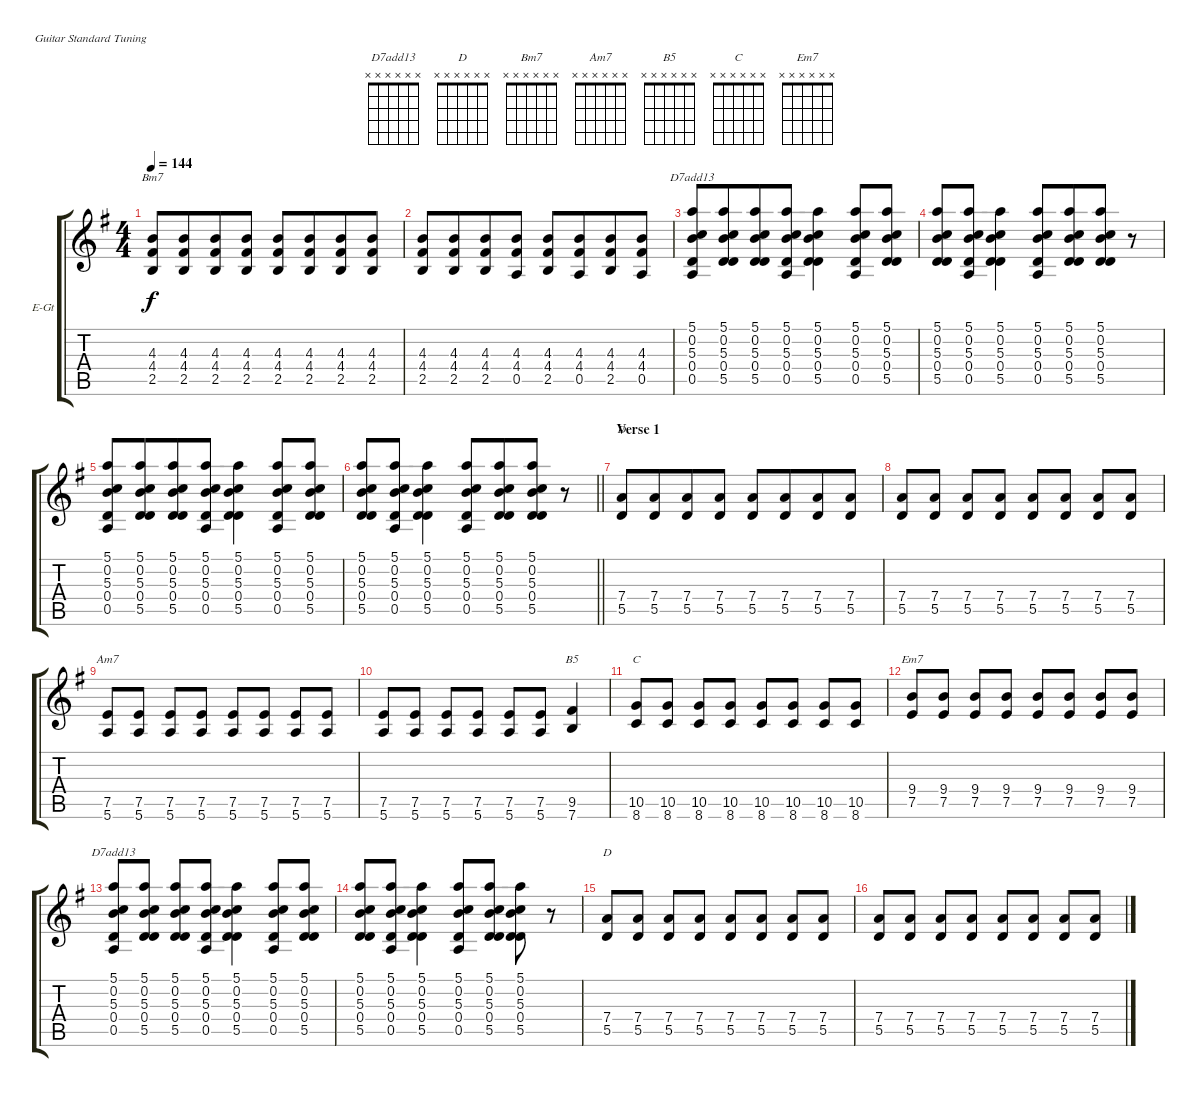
\bracketExtendMode groupsimilarinstruments
\firstSystemTrackNameOrientation horizontal
\otherSystemsTrackNameOrientation horizontal
\track ("Guitar 2" "E-Gt") {instrument overdrivenguitar}
\staff {score tabs}
\tuning (E4 B3 G3 D3 A2 E2)
\chord ("D7add13" x x x x x x)
\chord ("D" x x x x x x)
\chord ("Bm7" x x x x x x)
\chord ("Am7" x x x x x x)
\chord ("B5" x x x x x x)
\chord ("C" x x x x x x)
\chord ("Em7" x x x x x x)
\ts (4 4)
\beaming (8 4 4 4 2)
\tempo 144
\clef g2
\ks g
(4.3 4.4 2.5).8{ch "Bm7" dy f} (4.3 4.4 2.5).8 (4.3 4.4 2.5).8 (4.3 4.4 2.5).8 (4.3 4.4 2.5).8 (4.3 4.4 2.5).8 (4.3 4.4 2.5).8 (4.3 4.4 2.5).8 |
(4.3 4.4 2.5).8 (4.3 4.4 2.5).8 (4.3 4.4 2.5).8 (4.3 4.4 0.5).8 (4.3 4.4 2.5).8 (4.3 4.4 0.5).8 (4.3 4.4 2.5).8 (4.3 4.4 0.5).8 |
(5.1 0.2 5.3 0.4 0.5).8{ch "D7add13"} (5.1 0.2 5.3 0.4 5.5).8 (5.1 0.2 5.3 0.4 5.5).8 (5.1 0.2 5.3 0.4 0.5).8 (5.1 0.2 5.3 0.4 5.5).4 (5.1 0.2 5.3 0.4 0.5).8 (5.1 0.2 5.3 0.4 5.5).8 |
(5.1 0.2 5.3 0.4 5.5).8 (5.1 0.2 5.3 0.4 0.5).8 (5.1 0.2 5.3 0.4 5.5).4 (5.1 0.2 5.3 0.4 0.5).8 (5.1 0.2 5.3 0.4 5.5).8 (5.1 0.2 5.3 0.4 5.5).8 r.8 |
(5.1 0.2 5.3 0.4 0.5).8 (5.1 0.2 5.3 0.4 5.5).8 (5.1 0.2 5.3 0.4 5.5).8 (5.1 0.2 5.3 0.4 0.5).8 (5.1 0.2 5.3 0.4 5.5).4 (5.1 0.2 5.3 0.4 0.5).8 (5.1 0.2 5.3 0.4 5.5).8 |
\barLineRight lightlight
(5.1 0.2 5.3 0.4 5.5).8 (5.1 0.2 5.3 0.4 0.5).8 (5.1 0.2 5.3 0.4 5.5).4 (5.1 0.2 5.3 0.4 0.5).8 (5.1 0.2 5.3 0.4 5.5).8 (5.1 0.2 5.3 0.4 5.5).8 r.8 |
\section ("" "Verse 1")
(7.4 5.5).8{ch "D"} (7.4 5.5).8 (7.4 5.5).8 (7.4 5.5).8 (7.4 5.5).8 (7.4 5.5).8 (7.4 5.5).8 (7.4 5.5).8 |
\beaming (8 2 2 2 2)
(7.4 5.5).8 (7.4 5.5).8 (7.4 5.5).8 (7.4 5.5).8 (7.4 5.5).8 (7.4 5.5).8 (7.4 5.5).8 (7.4 5.5).8 |
(7.5 5.6).8{ch "Am7"} (7.5 5.6).8 (7.5 5.6).8 (7.5 5.6).8 (7.5 5.6).8 (7.5 5.6).8 (7.5 5.6).8 (7.5 5.6).8 |
(7.5 5.6).8 (7.5 5.6).8 (7.5 5.6).8 (7.5 5.6).8 (7.5 5.6).8 (7.5 5.6).8 (9.5 7.6).4{ch "B5"} |
(10.5 8.6).8{ch "C"} (10.5 8.6).8 (10.5 8.6).8 (10.5 8.6).8 (10.5 8.6).8 (10.5 8.6).8 (10.5 8.6).8 (10.5 8.6).8 |
(9.4 7.5).8{ch "Em7"} (9.4 7.5).8 (9.4 7.5).8 (9.4 7.5).8 (9.4 7.5).8 (9.4 7.5).8 (9.4 7.5).8 (9.4 7.5).8 |
(5.1 0.2 5.3 0.4 0.5).8{ch "D7add13"} (5.1 0.2 5.3 0.4 5.5).8 (5.1 0.2 5.3 0.4 5.5).8 (5.1 0.2 5.3 0.4 0.5).8 (5.1 0.2 5.3 0.4 5.5).4 (5.1 0.2 5.3 0.4 0.5).8 (5.1 0.2 5.3 0.4 5.5).8 |
(5.1 0.2 5.3 0.4 5.5).8 (5.1 0.2 5.3 0.4 0.5).8 (5.1 0.2 5.3 0.4 5.5).4 (5.1 0.2 5.3 0.4 0.5).8 (5.1 0.2 5.3 0.4 5.5).8 (5.1 0.2 5.3 0.4 5.5).8 r.8 |
(7.4 5.5).8{ch "D"} (7.4 5.5).8 (7.4 5.5).8 (7.4 5.5).8 (7.4 5.5).8 (7.4 5.5).8 (7.4 5.5).8 (7.4 5.5).8 |
(7.4 5.5).8 (7.4 5.5).8 (7.4 5.5).8 (7.4 5.5).8 (7.4 5.5).8 (7.4 5.5).8 (7.4 5.5).8 (7.4 5.5).8
